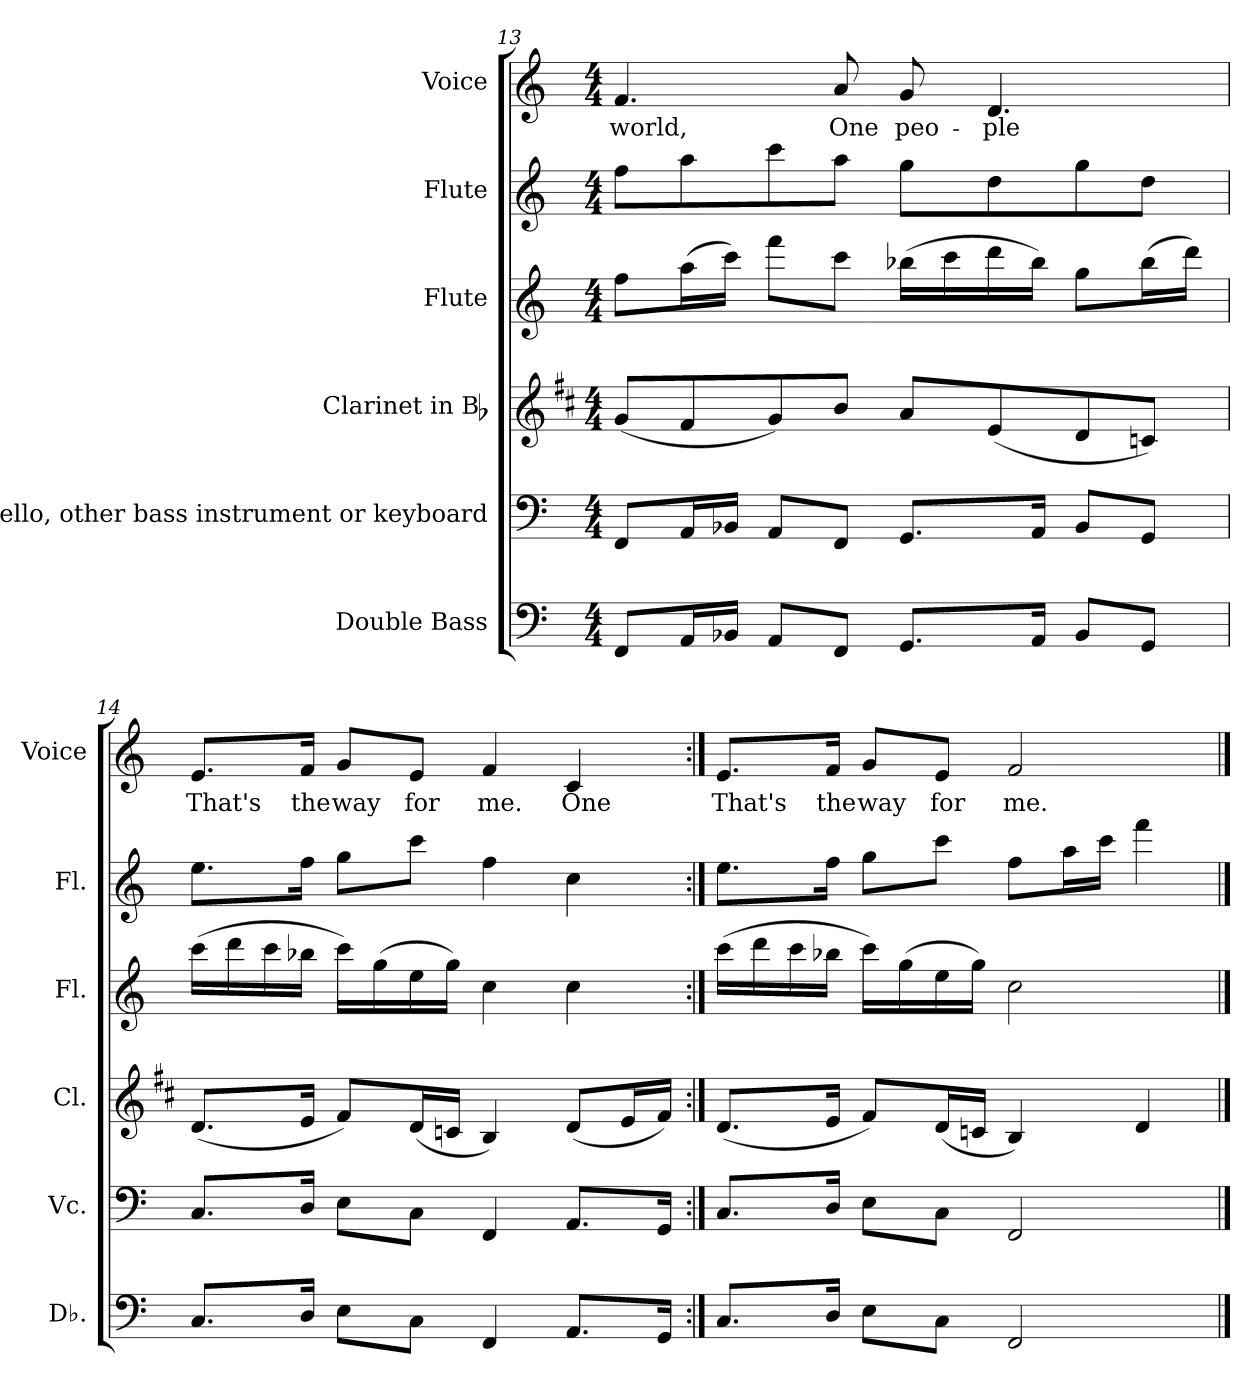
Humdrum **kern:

**kern	**kern	**kern	**kern	**kern	**kern	**text
*part6	*part5	*part4	*part3	*part2	*part1	*part1
*staff6	*staff5	*staff4	*staff3	*staff2	*staff1	*staff1
*I"Double Bass	*I"Violoncello, other bass instrument or keyboard	*I"Clarinet in Bb	*I"Flute	*I"Flute	*I"Voice	*
*I'Db.	*I'Vc.	*I'Cl.	*I'Fl.	*I'Fl.	*I'Voice	*
*clefF4	*clefF4	*clefG2	*clefG2	*clefG2	*clefG2	*
*ITrd7c12	*	*ITrd1c2	*	*	*	*
*k[]	*k[]	*k[]	*k[]	*k[]	*k[]	*
*C:	*C:	*C:	*C:	*C:	*C:	*
*M4/4	*M4/4	*M4/4	*M4/4	*M4/4	*M4/4	*
=13	=13	=13	=13	=13	=13	=13
!	!	!	!	!	!	!LO:LY:b:color=#000000
8FFFi/L	8FFi/L	(8fi/L	8ffi\L	8ffi\L	4.fi/	world,
16AAAi/L	16AAi/L	8ei/	(16aai\L	8aai\	.	.
16BBB-Xi/JJ	16BB-Xi/JJ	.	16ccci\JJ)	.	.	.
8AAAi/L	8AAi/L	8fi/)	8fffi\L	8ccci\	.	.
!	!	!	!	!	!	!LO:LY:b:color=#000000
8FFFi/J	8FFi/J	8ai/J	8ccci\J	8aai\J	8ai/	One
!	!	!	!	!	!	!LO:LY:b:color=#000000
8.GGGi/L	8.GGi/L	8gi/L	(16bb-Xi\LL	8ggi\L	8gi/	peo-
.	.	.	16ccci\	.	.	.
!	!	!	!	!	!	!LO:LY:b:color=#000000
.	.	(8di/	16dddi\	8ddi\	4.di/	-ple
16AAAi/Jk	16AAi/Jk	.	16bb-i\JJ)	.	.	.
8BBB-i/L	8BB-i/L	8ci/	8ggi\L	8ggi\	.	.
8GGGi/J	8GGi/J	8B-Xi/J)	(16bb-i\L	8ddi\J	.	.
.	.	.	16dddi\JJ)	.	.	.
!!LO:LB:g=z
=14	=14	=14	=14	=14	=14	=14
!	!	!	!	!	!	!LO:LY:b:color=#000000
8.CCi/L	8.Ci/L	(8.ci/L	(16ccci\LL	8.eei\L	8.ei/L	That's
.	.	.	16dddi\	.	.	.
.	.	.	16ccci\	.	.	.
!	!	!	!	!	!	!LO:LY:b:color=#000000
16DDi/Jk	16Di/Jk	16di/Jk	16bb-Xi\JJ	16ffi\Jk	16fi/Jk	the
!	!	!	!	!	!	!LO:LY:b:color=#000000
8EEi\L	8Ei\L	8ei/L)	16ccci\LL)	8ggi\L	8gi/L	way
.	.	.	(16ggi\	.	.	.
!	!	!	!	!	!	!LO:LY:b:color=#000000
8CCi\J	8Ci\J	(16ci/L	16eei\	8ccci\J	8ei/J	for
.	.	16B-Xi/JJ	16ggi\JJ)	.	.	.
!	!	!	!	!	!	!LO:LY:b:color=#000000
4FFFi/	4FFi/	4Ai/)	4cci\	4ffi\	4fi/	me.
!	!	!	!	!	!	!LO:LY:b:color=#000000
8.AAAi/L	8.AAi/L	(8ci/L	4cci\	4cci\	4ci/	One
.	.	16di/L	.	.	.	.
16GGGi/Jk	16GGi/Jk	16ei/JJ)	.	.	.	.
=15:|!	=15:|!	=15:|!	=15:|!	=15:|!	=15:|!	=15:|!
!	!	!	!	!	!	!LO:LY:b:color=#000000
8.CCi/L	8.Ci/L	(8.ci/L	(16ccci\LL	8.eei\L	8.ei/L	That's
.	.	.	16dddi\	.	.	.
.	.	.	16ccci\	.	.	.
!	!	!	!	!	!	!LO:LY:b:color=#000000
16DDi/Jk	16Di/Jk	16di/Jk	16bb-Xi\JJ	16ffi\Jk	16fi/Jk	the
!	!	!	!	!	!	!LO:LY:b:color=#000000
8EEi\L	8Ei\L	8ei/L)	16ccci\LL)	8ggi\L	8gi/L	way
.	.	.	(16ggi\	.	.	.
!	!	!	!	!	!	!LO:LY:b:color=#000000
8CCi\J	8Ci\J	(16ci/L	16eei\	8ccci\J	8ei/J	for
.	.	16B-Xi/JJ	16ggi\JJ)	.	.	.
!	!	!	!	!	!	!LO:LY:b:color=#000000
2FFFi/	2FFi/	4Ai/)	2cci\	8ffi\L	2fi/	me.
.	.	.	.	16aai\L	.	.
.	.	.	.	16ccci\JJ	.	.
.	.	4ci/	.	4fffi\	.	.
==	==	==	==	==	==	==
*-	*-	*-	*-	*-	*-	*-
